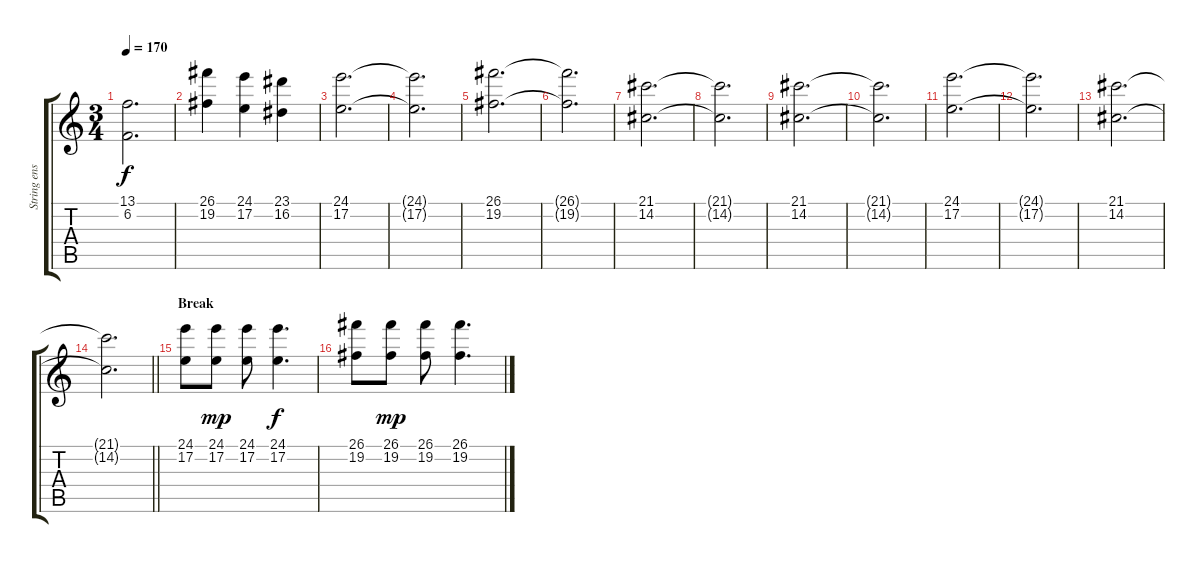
\track ("String ensemble" "String ens") {instrument stringensemble1}
\staff {score tabs}
\tuning (E4 B3 G3 D3 A2 E2) {hide}
\ts (3 4)
\tempo 170
\clef g2
\ks c
(13.1 6.2).2{d dy f} |
(26.1 19.2).4 (24.1 17.2).4 (23.1 16.2).4 |
(24.1 17.2).2{d} |
(24.1{t} 17.2{t}).2{d} |
(26.1 19.2).2{d} |
(26.1{t} 19.2{t}).2{d} |
(21.1 14.2).2{d} |
(21.1{t} 14.2{t}).2{d} |
(21.1 14.2).2{d} |
(21.1{t} 14.2{t}).2{d} |
(24.1 17.2).2{d} |
(24.1{t} 17.2{t}).2{d} |
(21.1 14.2).2{d} |
\barLineRight lightlight
(21.1{t} 14.2{t}).2{d} |
\section ("" "Break")
(24.1 17.2).8 (24.1 17.2).8{dy mp} (24.1 17.2).8 (24.1 17.2).4{d dy f} |
(26.1 19.2).8 (26.1 19.2).8{dy mp} (26.1 19.2).8 (26.1 19.2).4{d}
